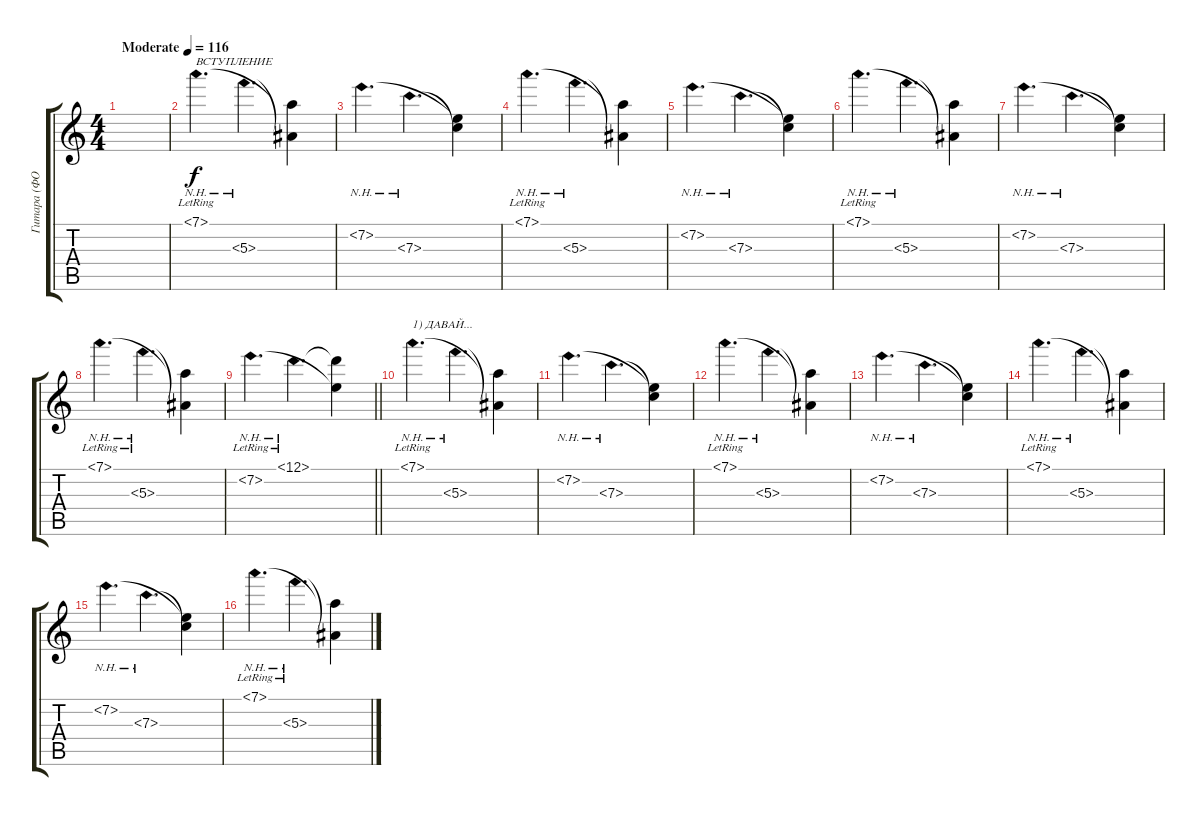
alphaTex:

\track ("Гитара (ФОН) " "Гитара (ФО") {instrument acousticguitarsteel}
\staff {score tabs}
\tuning (D4 A3 F3 C3 G2 D2) {hide}
\ts (4 4)
\tempo (116 "Moderate")
\clef g2
\ks c
|
7.1{nh lr}.4{d txt "ВСТУПЛЕНИЕ"} 5.3{nh}.4{d} (7.1{t} 5.3{t}).4 |
7.2{nh}.4{d} 7.3{nh}.4{d} (7.2{t} 7.3{t}).4 |
7.1{nh lr}.4{d} 5.3{nh}.4{d} (7.1{t} 5.3{t}).4 |
7.2{nh}.4{d} 7.3{nh}.4{d} (7.2{t} 7.3{t}).4 |
7.1{nh lr}.4{d} 5.3{nh}.4{d} (7.1{t} 5.3{t}).4 |
7.2{nh}.4{d} 7.3{nh}.4{d} (7.2{t} 7.3{t}).4 |
7.1{nh lr}.4{d} 5.3{nh lr}.4{d} (7.1{t} 5.3{t}).4 |
\barLineRight lightlight
7.2{nh lr}.4{d} 12.1{nh lr}.4{d} (12.1{t} 7.2{t}).4 |
7.1{nh lr}.4{d txt "1) ДАВАЙ..."} 5.3{nh}.4{d} (7.1{t} 5.3{t}).4 |
7.2{nh}.4{d} 7.3{nh}.4{d} (7.2{t} 7.3{t}).4 |
7.1{nh lr}.4{d} 5.3{nh}.4{d} (7.1{t} 5.3{t}).4 |
7.2{nh}.4{d} 7.3{nh}.4{d} (7.2{t} 7.3{t}).4 |
7.1{nh lr}.4{d} 5.3{nh}.4{d} (7.1{t} 5.3{t}).4 |
7.2{nh}.4{d} 7.3{nh}.4{d} (7.2{t} 7.3{t}).4 |
7.1{nh lr}.4{d} 5.3{nh lr}.4{d} (7.1{t} 5.3{t}).4
